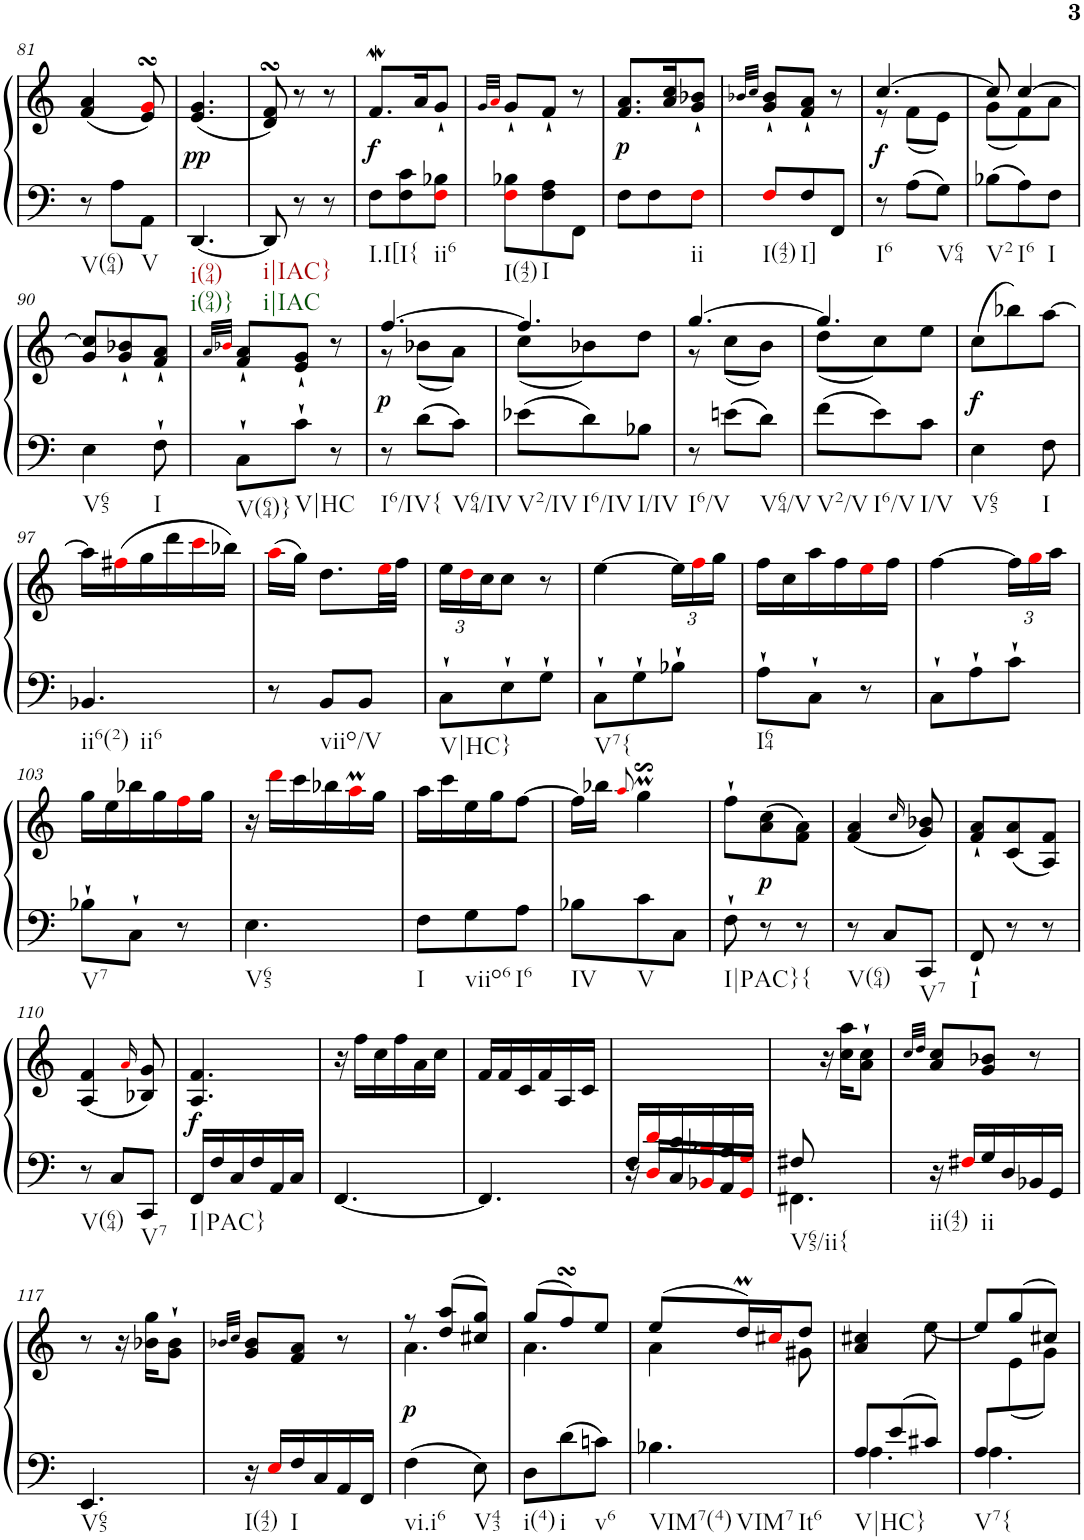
**kern	**kern	**dynam
*part1	*part1	*part1
*staff2	*staff1	*staff1/2
*I"Harpsichord	*	*
*I'Hch.	*	*
!!LO:PB:g=z
*clefF4	*clefG2	*
*k[]	*k[]	*
*M3/8	*M3/8	*
=81	=81	=81
!LO:TX:b:t=V(64)	!	!
8r	(<4f/ 4a/	.
8A\L	.	.
!LO:TX:b:t=V	!	!
8AA\J	8e/sSSs 8gi/sSSs)	.
=82	=82	=82
!LO:TX:b:t=i(94)	!	!
!LO:TX:b:t=i(94)}	!	!
!	!	!LO:DY:b
[4.DD/	(<4.e/ 4.g/	pp
=83	=83	=83
!LO:TX:b:t=i|IAC}	!	!
!LO:TX:b:t=i|IAC	!	!
8DD/]	8d/sSSS 8f/sSSS)	.
8r	8r	.
8r	8r	.
=84	=84	=84
!LO:TX:b:t=I.I[I{	!	!
!	!	!LO:DY:b
8F\L	8.fw/L	f
8F\ 8c\	.	.
.	16a/K	.
!LO:TX:b:t=ii6	!	!
8Fi\ 8B-X\J	8g`/J	.
=85	=85	=85
.	32qg/LLL	.
.	32qai/JJJ	.
!LO:TX:b:t=I(42)	!	!
8Fi\ 8B-X\L	8g`/L	.
!LO:TX:b:t=I	!	!
8F\ 8A\	8f`/J	.
8FF\J	8r	.
=86	=86	=86
!	!	!LO:DY:b
8F\L	8.f/ 8.a/L	p
8F\	.	.
.	16a/ 16cc/K	.
!LO:TX:b:t=ii	!	!
8Fi\J	8g/` 8b-X/`J	.
=87	=87	=87
.	32qb-X/LLL	.
.	32qcc/JJJ	.
!LO:TX:b:t=I(42)	!	!
8Fi/L	8g/` 8b-/`L	.
!LO:TX:b:t=I]	!	!
8F/	8f/` 8a/`J	.
8FF/J	8r	.
=88	=88	=88
*	*^	*
!LO:TX:b:t=I6	!	!	!
!	!	!	!LO:DY:b
8r	[4.cc/	8r	f
8A\L	.	(<8f\L	.
!LO:TX:b:t=V64	!	!	!
8G\J	.	8e\J)	.
=89	=89	=89	=89
!LO:TX:b:t=V2	!	!	!
8B-X\L	8cc/]	(<8g\L	.
!LO:TX:b:t=I6	!	!	!
8A\	[4cc/	8f\)	.
!LO:TX:b:t=I	!	!	!
8F\J	.	8a\J	.
!!LO:LB:g=z
=90	=90	=90	=90
!LO:TX:b:t=V65	!	!	!
*	*v	*v	*
4E\	8g/ 8cc/]L	.
.	8g/` 8b-X/`	.
!LO:TX:b:t=I	!	!
8F`\	8f/` 8a/`J	.
=91	=91	=91
.	32qa/LLL	.
.	32qb-Xi/JJJ	.
!LO:TX:b:t=V(64)}	!	!
8C`\L	8f/` 8a/`L	.
!LO:TX:b:t=V|HC	!	!
8c`\J	8e/` 8g/`J	.
8r	8r	.
=92	=92	=92
*	*^	*
!LO:TX:b:t=I6/IV{	!	!	!
!	!	!	!LO:DY:b
8r	[4.ff/	8r	p
8d\L	.	(<8b-X\L	.
!LO:TX:b:t=V64/IV	!	!	!
8c\J	.	8a\J)	.
=93	=93	=93	=93
!LO:TX:b:t=V2/IV	!	!	!
8e-X\L	4.ff/]	(<8cc\L	.
!LO:TX:b:t=I6/IV	!	!	!
8d\	.	8b-X\)	.
!LO:TX:b:t=I/IV	!	!	!
8B-X\J	.	8dd\J	.
=94	=94	=94	=94
!LO:TX:b:t=I6/V	!	!	!
8r	[4.gg/	8r	.
8en\L	.	(<8cc\L	.
!LO:TX:b:t=V64/V	!	!	!
8d\J	.	8b\J)	.
=95	=95	=95	=95
!LO:TX:b:t=V2/V	!	!	!
8f\L	4.gg/]	(<8dd\L	.
!LO:TX:b:t=I6/V	!	!	!
8e\	.	8cc\)	.
!LO:TX:b:t=I/V	!	!	!
8c\J	.	8ee\J	.
=96	=96	=96	=96
!LO:TX:b:t=V65	!	!	!
!	!	!	!LO:DY:b
*	*v	*v	*
4E\	(>8cc\L	f
.	8bb-X\)	.
!LO:TX:b:t=I	!	!
8F\	[8aa\J	.
!!LO:LB:g=z
=97	=97	=97
!LO:TX:b:t=ii6(2)	!	!
!LO:TX:b:t=ii6	!	!
4.BB-X/	16aa\LL]	.
.	(>16ff#Xi\	.
.	16gg\	.
.	16ddd\	.
.	16ccci\	.
.	16bb-X\JJ)	.
=98	=98	=98
8r	(>16aai\LL	.
.	16gg\JJ)	.
!LO:TX:b:t=viio/V	!	!
8BB/L	8.dd\L	.
8BB/J	.	.
.	32eei\LL	.
.	32ff\JJJ	.
=99	=99	=99
*	*Xbrackettup	*
!LO:TX:b:t=V|HC}	!	!
8C`\L	24ee\LL	.
.	24ddi\	.
.	24cc\J	.
8E`\	8cc\J	.
8G`\J	8r	.
=100	=100	=100
!LO:TX:b:t=V7{	!	!
8C`\L	[4ee\	.
8G`\	.	.
8B-X`\J	24ee\LL]	.
.	24ffi\	.
.	24gg\JJ	.
=101	=101	=101
!LO:TX:b:t=I64	!	!
8A`\L	16ff\LL	.
.	16cc\	.
8C`\J	16aa\	.
.	16ff\	.
8r	16eei\	.
.	16ff\JJ	.
=102	=102	=102
8C`\L	[4ff\	.
8A`\	.	.
8c`\J	24ff\LL]	.
.	24ggi\	.
.	24aa\JJ	.
!!LO:LB:g=z
=103	=103	=103
!LO:TX:b:t=V7	!	!
8B-X`\L	16gg\LL	.
.	16ee\	.
8C`\J	16bb-X\	.
.	16gg\	.
8r	16ffi\	.
.	16gg\JJ	.
=104	=104	=104
!LO:TX:b:t=V65	!	!
4.E\	16r	.
.	16dddi\LL	.
.	16ccc\	.
.	16bb-X\	.
.	16aaMi\	.
.	16gg\JJ	.
=105	=105	=105
!LO:TX:b:t=I	!	!
8F\L	16aa\LL	.
.	16ccc\	.
!LO:TX:b:t=viio6	!	!
8G\	16ee\	.
.	16gg\J	.
!LO:TX:b:t=I6	!	!
8A\J	[8ff\J	.
=106	=106	=106
!LO:TX:b:t=IV	!	!
8B-X\L	16ff\LL]	.
.	16bb-X\JJ	.
.	8qaai/	.
!LO:TX:b:t=V	!	!
8c\	4ggMs$SS\	.
8C\J	.	.
=107	=107	=107
!LO:TX:b:t=I|PAC}{	!	!
8F`\	8ff`\L	.
!	!	!LO:DY:b
8r	(>8a\ 8cc\	p
8r	8f\ 8a\J)	.
=108	=108	=108
!LO:TX:b:t=V(64)	!	!
8r	(<4f/ 4a/	.
8C/L	.	.
.	16qcc/	.
!LO:TX:b:t=V7	!	!
8CC/J	8g/ 8b-X/)	.
=109	=109	=109
!LO:TX:b:t=I	!	!
8FF`/	8f/` 8a/`L	.
8r	(<8c/ 8a/	.
8r	8A/ 8f/J)	.
!!LO:LB:g=z
=110	=110	=110
!LO:TX:b:t=V(64)	!	!
8r	(<4A/ 4f/	.
8C/L	.	.
.	16qai/	.
!LO:TX:b:t=V7	!	!
8CC/J	8B-X/ 8g/)	.
=111	=111	=111
!LO:TX:b:t=I|PAC}	!	!
!	!	!LO:DY:b
16FF/LL	4.A/ 4.f/	f
16F/	.	.
16C/	.	.
16F/	.	.
16AA/	.	.
16C/JJ	.	.
=112	=112	=112
[4.FF/	16r	.
.	16ff\LL	.
.	16cc\	.
.	16ff\	.
.	16a\	.
.	16cc\JJ	.
=113	=113	=113
4.FF/]	16f/LL	.
.	16f/	.
.	16c/	.
.	16f/	.
.	16A/	.
.	16c/JJ	.
=114	=114	=114
*^	*	*
16F/LL	16r	4.ryy	.
16di/	16Di/LL	.	.
16c/	16C/	.	.
16B-Xi/	16BB-Xi/	.	.
16A/	16AA/	.	.
16Gi/JJ	16GGi/JJ	.	.
=115	=115	=115	=115
!LO:TX:b:t=V65/ii{	!	!	!
8F#X/	4.FF#X\	8ryy	.
4ryy	.	16r	.
.	.	16cc\ 16aa\KL	.
.	.	8a\` 8cc\`J	.
*v	*v	*	*
=116	=116	=116
.	32qcc/LLL	.
.	32qdd/JJJ	.
!LO:TX:b:t=ii(42)	!	!
16r	8a/ 8cc/L	.
16F#Xi/LL	.	.
!LO:TX:b:t=ii	!	!
16G/	8g/ 8b-X/J	.
16D/	.	.
16BB-X/	8r	.
16GG/JJ	.	.
!!LO:LB:g=z
=117	=117	=117
!LO:TX:b:t=V65	!	!
4.EE/	8r	.
.	16r	.
.	16b-X\ 16gg\KL	.
.	8g\` 8b-\`J	.
=118	=118	=118
.	32qb-X/LLL	.
.	32qcc/JJJ	.
!LO:TX:b:t=I(42)	!	!
16r	8g/ 8b-/L	.
16Ei/LL	.	.
!LO:TX:b:t=I	!	!
16F/	8f/ 8a/J	.
16C/	.	.
16AA/	8r	.
16FF/JJ	.	.
=119	=119	=119
*	*^	*
!LO:TX:b:t=vi.i6	!	!	!
!	!	!	!LO:DY:b
4F\	8r	4.a\	p
.	(>8dd/ 8aa/L	.	.
!LO:TX:b:t=V43	!	!	!
8E\	8cc#X/ 8gg/J)	.	.
=120	=120	=120	=120
!LO:TX:b:t=i(4)	!	!	!
8D\L	(>8gg/L	4.a\	.
!LO:TX:b:t=i	!	!	!
8d\	8ffsSSs/)	.	.
!LO:TX:b:t=v6	!	!	!
8cn\J	8ee/J	.	.
=121	=121	=121	=121
!LO:TX:b:t=VIM7(4)	!	!	!
!LO:TX:b:t=VIM7	!	!	!
!LO:TX:b:t=It6	!	!	!
4.B-X\	(>8ee/L	4a\	.
.	16ddM/L)	.	.
.	16cc#Xi/J	.	.
.	8dd/J	8g#X\	.
=122	=122	=122	=122
*^	*	*	*
!LO:TX:b:t=V|HC}	!	!	!	!
*	*	*v	*v	*
8A/L	4.A\	4a/ 4cc#X/	.
8e/	.	.	.
8c#X/J	.	[8ee\	.
=123	=123	=123	=123
*	*	*^	*
!LO:TX:b:t=V7{	!	!	!	!
8A/L	4.A\	8ee/L]	8ryy	.
4ryy	.	(>8gg/	(<8e\	.
.	.	8cc#X/J)	8g\J)	.
*v	*v	*	*	*
*	*v	*v	*
=	=	=
*-	*-	*-
